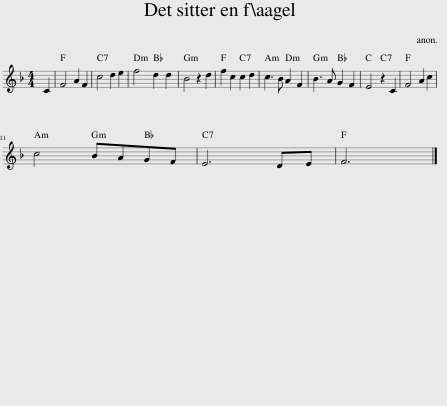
X:1
L:1/8
M:4/4
I:linebreak $
K:F
V:1 treble
V:1
 C2 | F4 A2 F2 | c4 d2 e2 | f4 d2 d2 | B4 z2 d2 | %5
 f2 c2 c2 d2 | c3 B A2 F2 | B3 A G2 F2 | E4 z2 C2 | F4 A2 c2 |$ %10
 c4 BAGF | E6 DE | F6 |] %13
